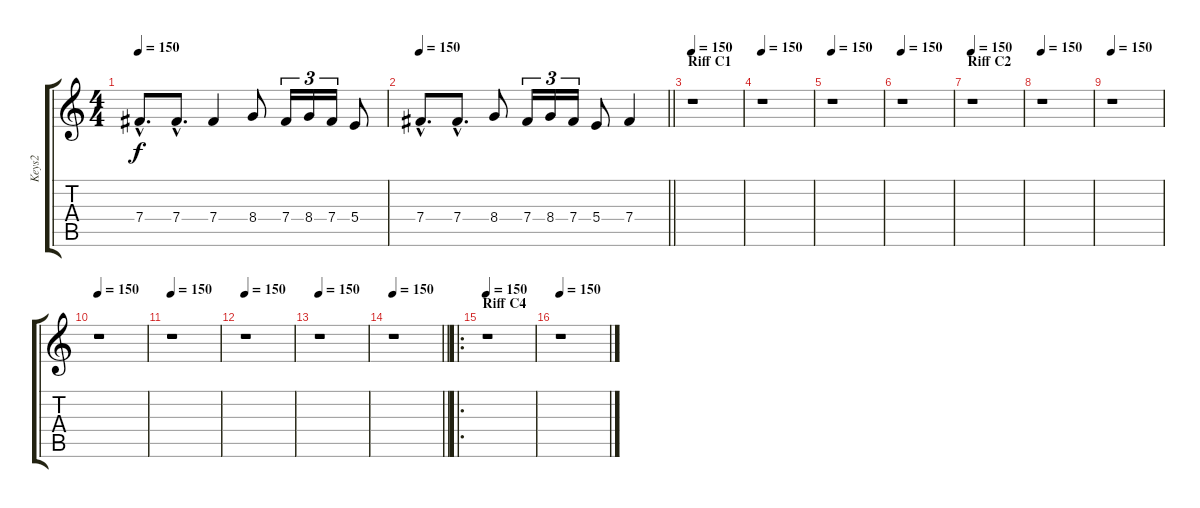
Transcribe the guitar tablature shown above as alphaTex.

\track ("Keys2" "Keys2") {instrument lead8bassandlead}
\staff {score tabs}
\tuning (Db5 Ab4 E4 B3 Gb3 B2) {hide}
\ts (4 4)
\tempo 150
\clef g2
\ks c
7.4{hac}.8{d dy f} 7.4{hac}.8{d} 7.4.4 8.4.8 7.4.16{tu (3 2)} 8.4.16{tu (3 2)} 7.4.16{tu (3 2)} 5.4.8 |
\tempo 150
\barLineRight lightlight
7.4{hac}.8{d} 7.4{hac}.8{d} 8.4.8 7.4.16{tu (3 2)} 8.4.16{tu (3 2)} 7.4.16{tu (3 2)} 5.4.8 7.4.4 |
\section ("" "Riff C1")
\tempo 150
r.1 |
\tempo 150
r.1 |
\tempo 150
r.1 |
\tempo 150
r.1 |
\section ("" "Riff C2")
\tempo 150
r.1 |
\tempo 150
r.1 |
\tempo 150
r.1 |
\tempo 150
r.1 |
\tempo 150
r.1 |
\tempo 150
r.1 |
\tempo 150
r.1 |
\tempo 150
\barLineRight lightlight
r.1 |
\ro
\section ("" "Riff C4")
\tempo 150
r.1 |
\tempo 150
r.1
